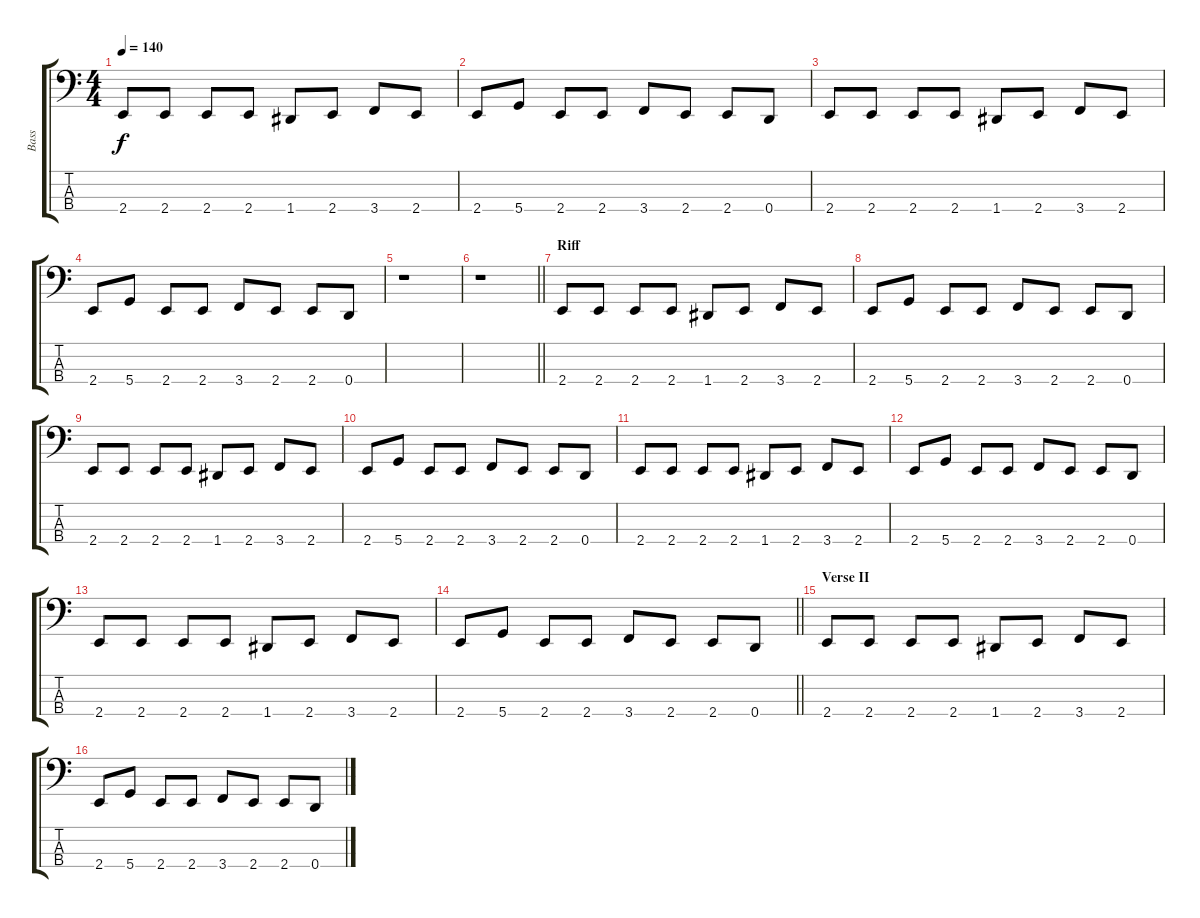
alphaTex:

\track ("Bass" "Bass") {instrument electricbassfinger}
\staff {score tabs}
\tuning (G2 D2 A1 D1) {hide}
\ts (4 4)
\tempo 140
\clef f4
\ks c
2.4.8{dy f} 2.4.8 2.4.8 2.4.8 1.4.8 2.4.8 3.4.8 2.4.8 |
2.4.8 5.4.8 2.4.8 2.4.8 3.4.8 2.4.8 2.4.8 0.4.8 |
2.4.8 2.4.8 2.4.8 2.4.8 1.4.8 2.4.8 3.4.8 2.4.8 |
2.4.8 5.4.8 2.4.8 2.4.8 3.4.8 2.4.8 2.4.8 0.4.8 |
r.1 |
\barLineRight lightlight
r.1 |
\section ("" "Riff")
2.4.8 2.4.8 2.4.8 2.4.8 1.4.8 2.4.8 3.4.8 2.4.8 |
2.4.8 5.4.8 2.4.8 2.4.8 3.4.8 2.4.8 2.4.8 0.4.8 |
2.4.8 2.4.8 2.4.8 2.4.8 1.4.8 2.4.8 3.4.8 2.4.8 |
2.4.8 5.4.8 2.4.8 2.4.8 3.4.8 2.4.8 2.4.8 0.4.8 |
2.4.8 2.4.8 2.4.8 2.4.8 1.4.8 2.4.8 3.4.8 2.4.8 |
2.4.8 5.4.8 2.4.8 2.4.8 3.4.8 2.4.8 2.4.8 0.4.8 |
2.4.8 2.4.8 2.4.8 2.4.8 1.4.8 2.4.8 3.4.8 2.4.8 |
\barLineRight lightlight
2.4.8 5.4.8 2.4.8 2.4.8 3.4.8 2.4.8 2.4.8 0.4.8 |
\section ("" "Verse II")
2.4.8 2.4.8 2.4.8 2.4.8 1.4.8 2.4.8 3.4.8 2.4.8 |
2.4.8 5.4.8 2.4.8 2.4.8 3.4.8 2.4.8 2.4.8 0.4.8
